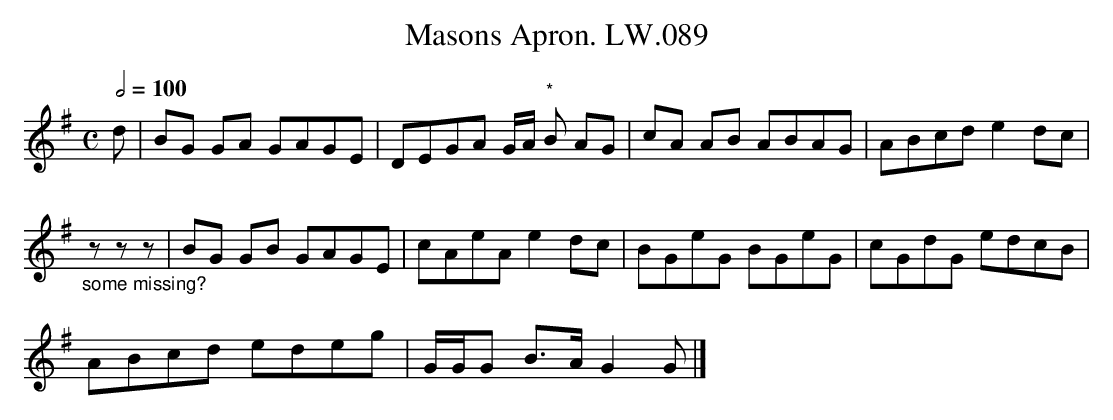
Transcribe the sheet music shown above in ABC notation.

X:1
T:Masons Apron. LW.089
M:C
L:1/8
Q:1/2=100
K:G
d | BG GA GAGE | DEGA G/A/ "*"B AG | cA AB ABAG | ABcd e2dc |
"_some missing?"zzz|BG GB GAGE | cAeA e2dc | BGeG BGeG | cGdG edcB |
ABcd edeg | G/G/G B>A G2G|]
